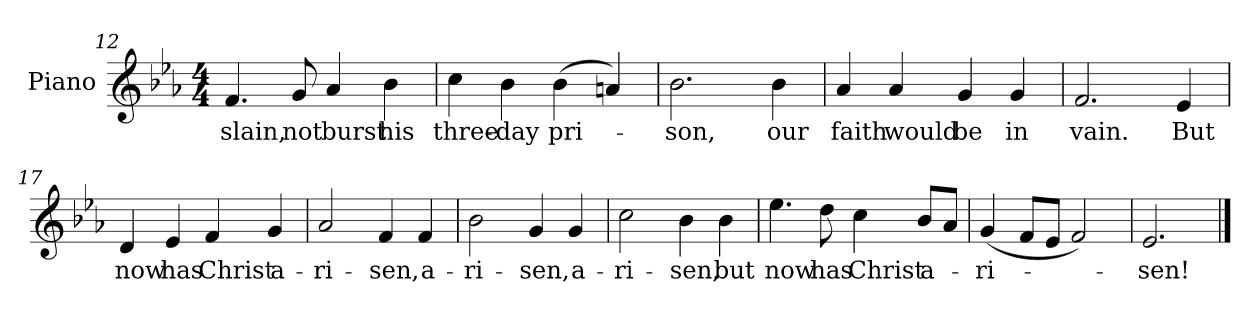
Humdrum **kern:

**kern	**text
*part1	*part1
*staff1	*staff1
*I"Piano	*
*I'Pno.	*
*clefG2	*
*k[b-e-a-]	*
*E-:	*
*M4/4	*
=12	=12
!	!LO:LY:b:color=#000000
4.fi/	slain,
!	!LO:LY:b:color=#000000
8gi/	not
!	!LO:LY:b:color=#000000
4a-i/	burst
!	!LO:LY:b:color=#000000
4b-i\	his
=13	=13
!	!LO:LY:b:color=#000000
4cci\	three-
!	!LO:LY:b:color=#000000
4b-i\	-day
!	!LO:LY:b:color=#000000
(4b-i\	pri-
4ani/)	.
=14	=14
!	!LO:LY:b:color=#000000
2.b-i\	-son,
!	!LO:LY:b:color=#000000
4b-i\	our
!!LO:LB:g=z
=15	=15
!	!LO:LY:b:color=#000000
4a-i/	faith
!	!LO:LY:b:color=#000000
4a-i/	would
!	!LO:LY:b:color=#000000
4gi/	be
!	!LO:LY:b:color=#000000
4gi/	in
=16	=16
!	!LO:LY:b:color=#000000
2.fi/	vain.
!	!LO:LY:b:color=#000000
4e-i/	But
!!LO:LB:g=z
=17	=17
!	!LO:LY:b:color=#000000
4di/	now
!	!LO:LY:b:color=#000000
4e-i/	has
!	!LO:LY:b:color=#000000
4fi/	Christ
!	!LO:LY:b:color=#000000
4gi/	a-
=18	=18
!	!LO:LY:b:color=#000000
2a-i/	-ri-
!	!LO:LY:b:color=#000000
4fi/	-sen,
!	!LO:LY:b:color=#000000
4fi/	a-
=19	=19
!	!LO:LY:b:color=#000000
2b-i\	-ri-
!	!LO:LY:b:color=#000000
4gi/	-sen,
!	!LO:LY:b:color=#000000
4gi/	a-
!!LO:LB:g=z
=20	=20
!	!LO:LY:b:color=#000000
2cci\	-ri-
!	!LO:LY:b:color=#000000
4b-i\	-sen,
!	!LO:LY:b:color=#000000
4b-i\	but
=21	=21
!	!LO:LY:b:color=#000000
4.ee-i\	now
!	!LO:LY:b:color=#000000
8ddi\	has
!	!LO:LY:b:color=#000000
4cci\	Christ
!	!LO:LY:b:color=#000000
8b-i/L	a-
8a-i/J	.
=22	=22
!	!LO:LY:b:color=#000000
(4gi/	-ri-
8fi/L	.
8e-i/J	.
2fi/)	.
=23	=23
!	!LO:LY:b:color=#000000
2.e-i/	-sen!
==	==
*-	*-
